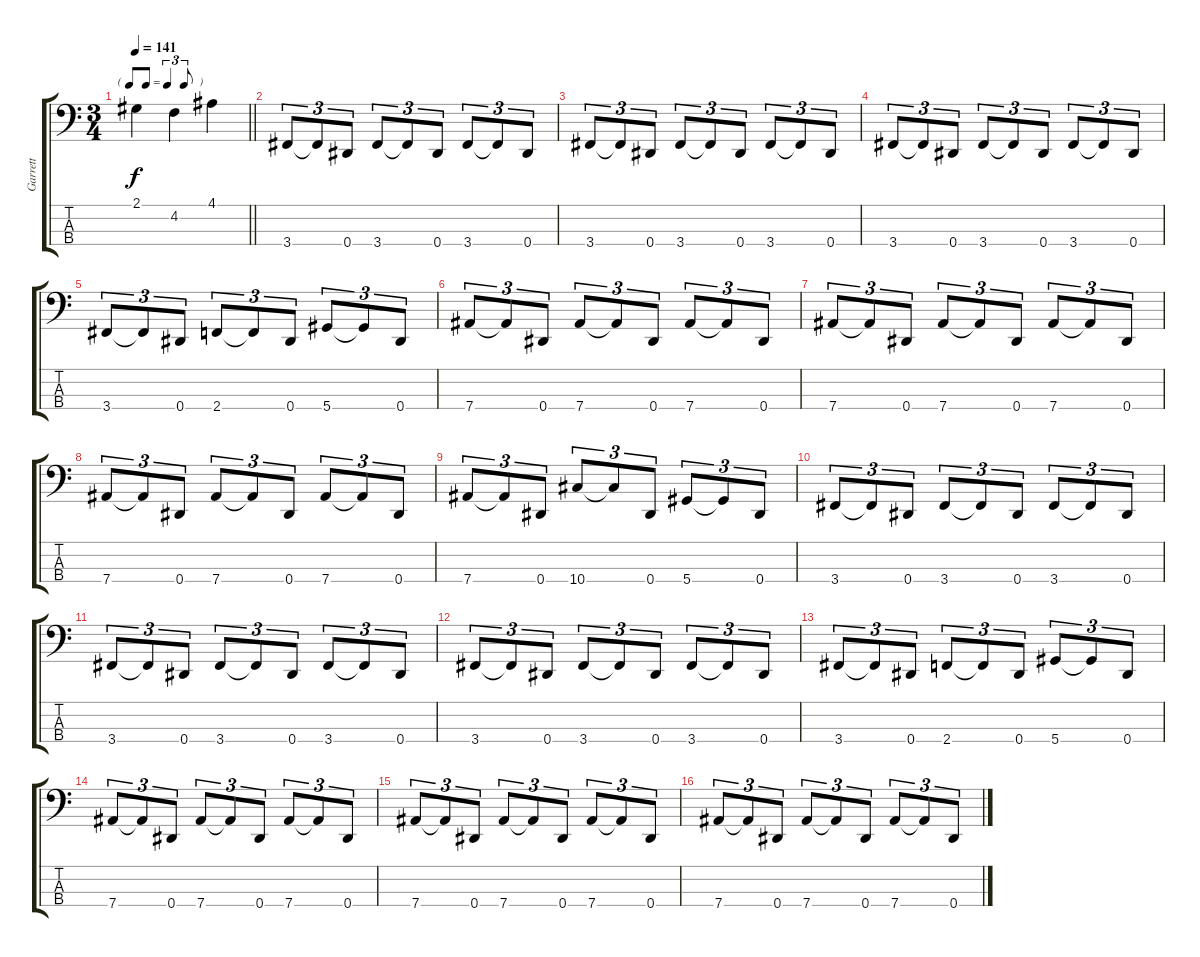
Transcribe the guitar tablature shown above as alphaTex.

\track ("Garrett" "Garrett") {instrument electricbassfinger}
\staff {score tabs}
\tuning (Gb2 Db2 Ab1 Eb1) {hide}
\ts (3 4)
\tf triplet8th
\tempo 141
\clef f4
\barLineRight lightlight
\ks c
2.1.4{dy f} 4.2.4 4.1.4 |
3.4.8{tu (3 2)} 3.4{t}.8{tu (3 2)} 0.4.8{tu (3 2)} 3.4.8{tu (3 2)} 3.4{t}.8{tu (3 2)} 0.4.8{tu (3 2)} 3.4.8{tu (3 2)} 3.4{t}.8{tu (3 2)} 0.4.8{tu (3 2)} |
3.4.8{tu (3 2)} 3.4{t}.8{tu (3 2)} 0.4.8{tu (3 2)} 3.4.8{tu (3 2)} 3.4{t}.8{tu (3 2)} 0.4.8{tu (3 2)} 3.4.8{tu (3 2)} 3.4{t}.8{tu (3 2)} 0.4.8{tu (3 2)} |
3.4.8{tu (3 2)} 3.4{t}.8{tu (3 2)} 0.4.8{tu (3 2)} 3.4.8{tu (3 2)} 3.4{t}.8{tu (3 2)} 0.4.8{tu (3 2)} 3.4.8{tu (3 2)} 3.4{t}.8{tu (3 2)} 0.4.8{tu (3 2)} |
3.4.8{tu (3 2)} 3.4{t}.8{tu (3 2)} 0.4.8{tu (3 2)} 2.4.8{tu (3 2)} 2.4{t}.8{tu (3 2)} 0.4.8{tu (3 2)} 5.4.8{tu (3 2)} 5.4{t}.8{tu (3 2)} 0.4.8{tu (3 2)} |
7.4.8{tu (3 2)} 7.4{t}.8{tu (3 2)} 0.4.8{tu (3 2)} 7.4.8{tu (3 2)} 7.4{t}.8{tu (3 2)} 0.4.8{tu (3 2)} 7.4.8{tu (3 2)} 7.4{t}.8{tu (3 2)} 0.4.8{tu (3 2)} |
7.4.8{tu (3 2)} 7.4{t}.8{tu (3 2)} 0.4.8{tu (3 2)} 7.4.8{tu (3 2)} 7.4{t}.8{tu (3 2)} 0.4.8{tu (3 2)} 7.4.8{tu (3 2)} 7.4{t}.8{tu (3 2)} 0.4.8{tu (3 2)} |
7.4.8{tu (3 2)} 7.4{t}.8{tu (3 2)} 0.4.8{tu (3 2)} 7.4.8{tu (3 2)} 7.4{t}.8{tu (3 2)} 0.4.8{tu (3 2)} 7.4.8{tu (3 2)} 7.4{t}.8{tu (3 2)} 0.4.8{tu (3 2)} |
7.4.8{tu (3 2)} 7.4{t}.8{tu (3 2)} 0.4.8{tu (3 2)} 10.4.8{tu (3 2)} 10.4{t}.8{tu (3 2)} 0.4.8{tu (3 2)} 5.4.8{tu (3 2)} 5.4{t}.8{tu (3 2)} 0.4.8{tu (3 2)} |
3.4.8{tu (3 2)} 3.4{t}.8{tu (3 2)} 0.4.8{tu (3 2)} 3.4.8{tu (3 2)} 3.4{t}.8{tu (3 2)} 0.4.8{tu (3 2)} 3.4.8{tu (3 2)} 3.4{t}.8{tu (3 2)} 0.4.8{tu (3 2)} |
3.4.8{tu (3 2)} 3.4{t}.8{tu (3 2)} 0.4.8{tu (3 2)} 3.4.8{tu (3 2)} 3.4{t}.8{tu (3 2)} 0.4.8{tu (3 2)} 3.4.8{tu (3 2)} 3.4{t}.8{tu (3 2)} 0.4.8{tu (3 2)} |
3.4.8{tu (3 2)} 3.4{t}.8{tu (3 2)} 0.4.8{tu (3 2)} 3.4.8{tu (3 2)} 3.4{t}.8{tu (3 2)} 0.4.8{tu (3 2)} 3.4.8{tu (3 2)} 3.4{t}.8{tu (3 2)} 0.4.8{tu (3 2)} |
3.4.8{tu (3 2)} 3.4{t}.8{tu (3 2)} 0.4.8{tu (3 2)} 2.4.8{tu (3 2)} 2.4{t}.8{tu (3 2)} 0.4.8{tu (3 2)} 5.4.8{tu (3 2)} 5.4{t}.8{tu (3 2)} 0.4.8{tu (3 2)} |
7.4.8{tu (3 2)} 7.4{t}.8{tu (3 2)} 0.4.8{tu (3 2)} 7.4.8{tu (3 2)} 7.4{t}.8{tu (3 2)} 0.4.8{tu (3 2)} 7.4.8{tu (3 2)} 7.4{t}.8{tu (3 2)} 0.4.8{tu (3 2)} |
7.4.8{tu (3 2)} 7.4{t}.8{tu (3 2)} 0.4.8{tu (3 2)} 7.4.8{tu (3 2)} 7.4{t}.8{tu (3 2)} 0.4.8{tu (3 2)} 7.4.8{tu (3 2)} 7.4{t}.8{tu (3 2)} 0.4.8{tu (3 2)} |
7.4.8{tu (3 2)} 7.4{t}.8{tu (3 2)} 0.4.8{tu (3 2)} 7.4.8{tu (3 2)} 7.4{t}.8{tu (3 2)} 0.4.8{tu (3 2)} 7.4.8{tu (3 2)} 7.4{t}.8{tu (3 2)} 0.4.8{tu (3 2)}
